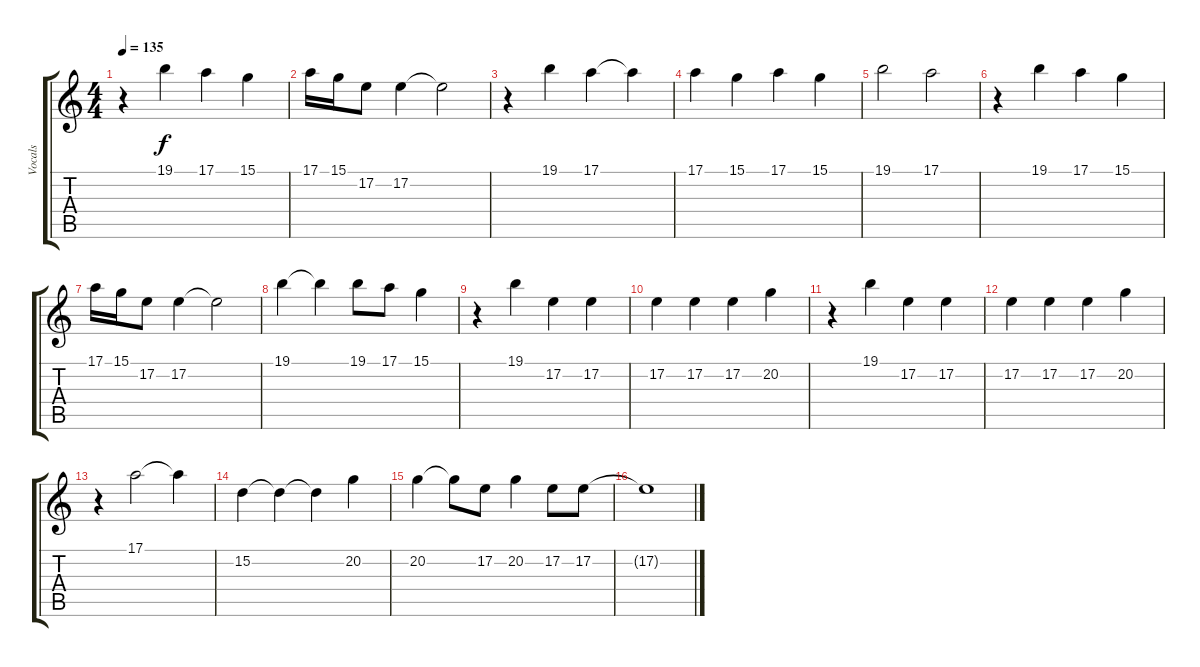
\track ("Vocals" "Vocals") {instrument bassoon}
\staff {score tabs}
\tuning (E4 B3 G3 D3 A2 E2) {hide}
\ts (4 4)
\tempo 135
\clef g2
\ks c
r.4{dy f} 19.1.4 17.1.4 15.1.4 |
17.1.16 15.1.16 17.2.8 17.2.4 17.2{t}.2 |
r.4 19.1.4 17.1.4 17.1{t}.4 |
17.1.4 15.1.4 17.1.4 15.1.4 |
19.1.2 17.1.2 |
r.4 19.1.4 17.1.4 15.1.4 |
17.1.16 15.1.16 17.2.8 17.2.4 17.2{t}.2 |
19.1.4 19.1{t}.4 19.1.8 17.1.8 15.1.4 |
r.4 19.1.4 17.2.4 17.2.4 |
17.2.4 17.2.4 17.2.4 20.2.4 |
r.4 19.1.4 17.2.4 17.2.4 |
17.2.4 17.2.4 17.2.4 20.2.4 |
r.4 17.1.2 17.1{t}.4 |
15.2.4 15.2{t}.4 15.2{t}.4 20.2.4 |
20.2.4 20.2{t}.8 17.2.8 20.2.4 17.2.8 17.2.8 |
17.2{t}.1
